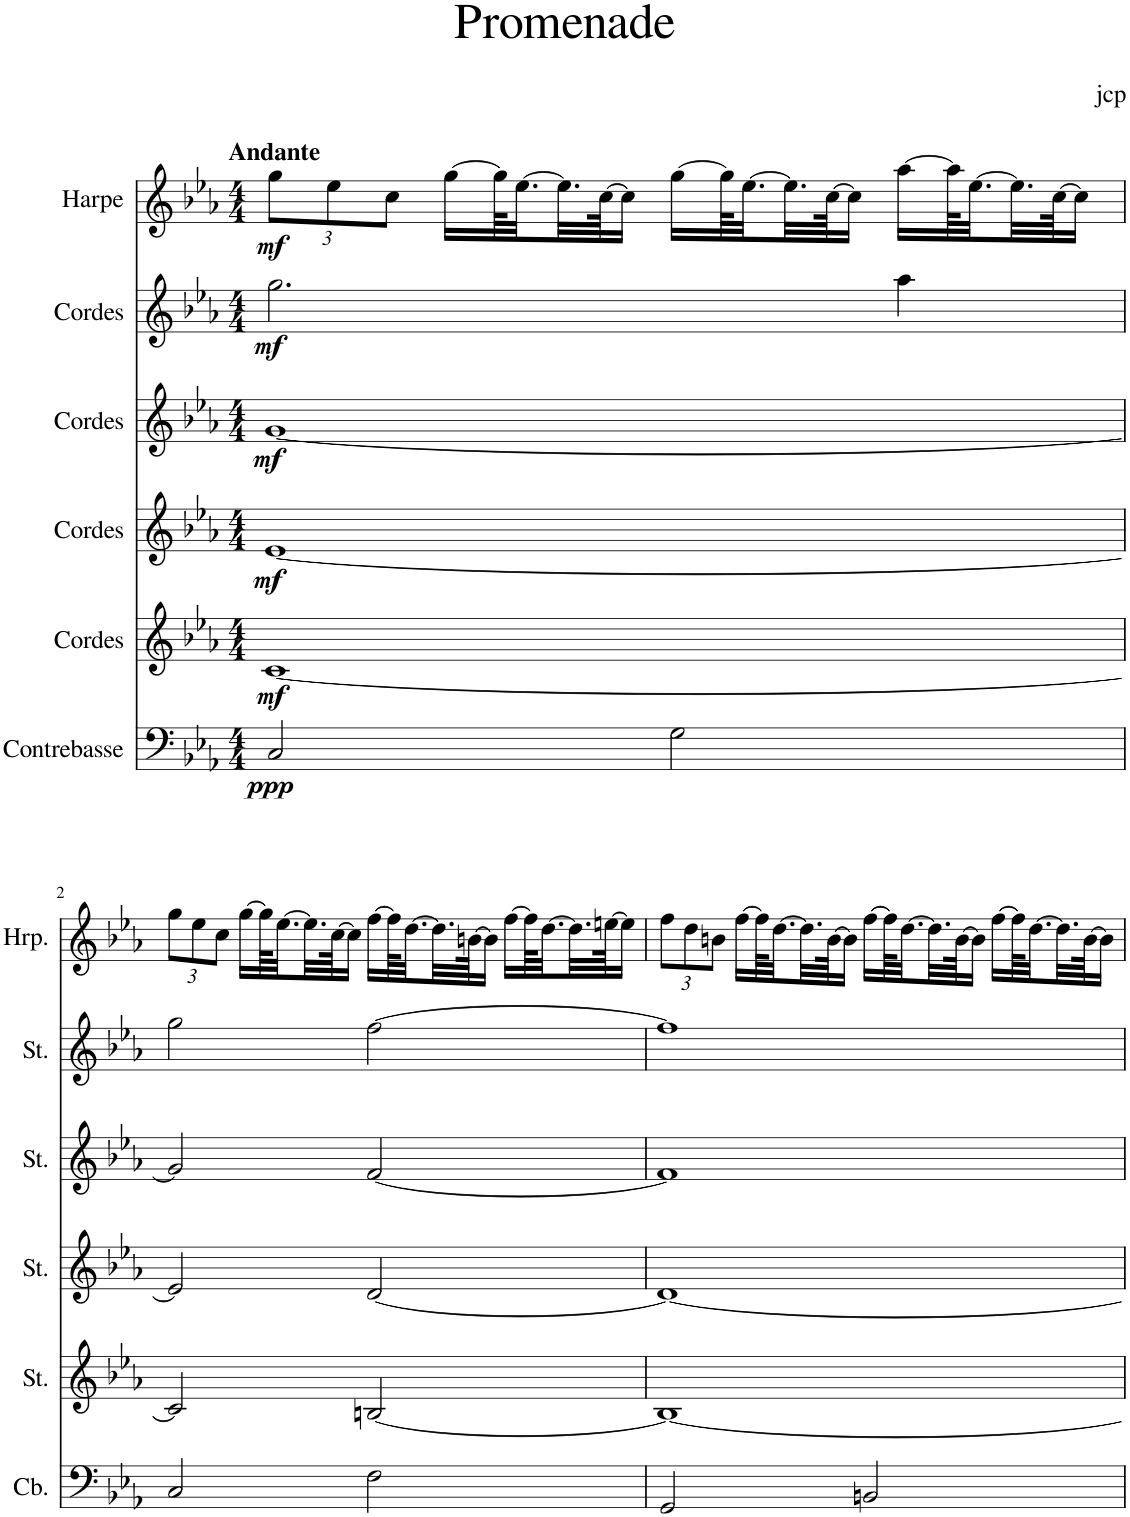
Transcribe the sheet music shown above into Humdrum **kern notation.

**kern	**dynam	**kern	**dynam	**kern	**dynam	**kern	**dynam	**kern	**dynam	**kern	**dynam
*part6	*part6	*part5	*part5	*part4	*part4	*part3	*part3	*part2	*part2	*part1	*part1
*staff6	*staff6	*staff5	*staff5	*staff4	*staff4	*staff3	*staff3	*staff2	*staff2	*staff1	*staff1
*I"Contrebasse	*	*I"Cordes	*	*I"Cordes	*	*I"Cordes	*	*I"Cordes	*	*I"Harpe	*
*I'Cb.	*	*	*	*	*	*	*	*	*	*I'Hrp.	*
*clefF4	*	*clefG2	*	*clefG2	*	*clefG2	*	*clefG2	*	*clefG2	*
*Trd7c12	*	*	*	*	*	*	*	*	*	*	*
*k[b-e-a-]	*	*k[b-e-a-]	*	*k[b-e-a-]	*	*k[b-e-a-]	*	*k[b-e-a-]	*	*k[b-e-a-]	*
*M4/4	*	*M4/4	*	*M4/4	*	*M4/4	*	*M4/4	*	*M4/4	*
*	*	*	*	*	*	*	*	*	*	*Xbrackettup	*
=1	=1	=1	=1	=1	=1	=1	=1	=1	=1	=1	=1
!	!	!	!	!	!	!	!	!	!	!LO:TX:a:B:t=Andante	!
!	!LO:DY:b	!	!LO:DY:b	!	!LO:DY:b	!	!LO:DY:b	!	!LO:DY:b	!	!LO:DY:b
2C/	ppp	[1c	mf	[1e-	mf	[1g	mf	2.gg\	mf	12gg\L	mf
.	.	.	.	.	.	.	.	.	.	12ee-\	.
.	.	.	.	.	.	.	.	.	.	12cc\J	.
.	.	.	.	.	.	.	.	.	.	[16gg\LL	.
.	.	.	.	.	.	.	.	.	.	64gg\KL]	.
.	.	.	.	.	.	.	.	.	.	[32.ee-\	.
.	.	.	.	.	.	.	.	.	.	32.ee-\]	.
.	.	.	.	.	.	.	.	.	.	[64cc\JK	.
.	.	.	.	.	.	.	.	.	.	16cc\JJ]	.
2G\	.	.	.	.	.	.	.	.	.	[16gg\LL	.
.	.	.	.	.	.	.	.	.	.	64gg\KL]	.
.	.	.	.	.	.	.	.	.	.	[32.ee-\	.
.	.	.	.	.	.	.	.	.	.	32.ee-\]	.
.	.	.	.	.	.	.	.	.	.	[64cc\JK	.
.	.	.	.	.	.	.	.	.	.	16cc\JJ]	.
.	.	.	.	.	.	.	.	4aa-\	.	[16aa-\LL	.
.	.	.	.	.	.	.	.	.	.	64aa-\KL]	.
.	.	.	.	.	.	.	.	.	.	[32.ee-\	.
.	.	.	.	.	.	.	.	.	.	32.ee-\]	.
.	.	.	.	.	.	.	.	.	.	[64cc\JK	.
.	.	.	.	.	.	.	.	.	.	16cc\JJ]	.
!!LO:LB:g=z
=2	=2	=2	=2	=2	=2	=2	=2	=2	=2	=2	=2
2C/	.	2c/]	.	2e-/]	.	2g/]	.	2gg\	.	12gg\L	.
.	.	.	.	.	.	.	.	.	.	12ee-\	.
.	.	.	.	.	.	.	.	.	.	12cc\J	.
.	.	.	.	.	.	.	.	.	.	[16gg\LL	.
.	.	.	.	.	.	.	.	.	.	64gg\KL]	.
.	.	.	.	.	.	.	.	.	.	[32.ee-\	.
.	.	.	.	.	.	.	.	.	.	32.ee-\]	.
.	.	.	.	.	.	.	.	.	.	[64cc\JK	.
.	.	.	.	.	.	.	.	.	.	16cc\JJ]	.
2F\	.	[2Bn/	.	[2d/	.	[2f/	.	[2ff\	.	[16ff\LL	.
.	.	.	.	.	.	.	.	.	.	64ff\KL]	.
.	.	.	.	.	.	.	.	.	.	[32.dd\	.
.	.	.	.	.	.	.	.	.	.	32.dd\]	.
.	.	.	.	.	.	.	.	.	.	[64bn\JK	.
.	.	.	.	.	.	.	.	.	.	16b\JJ]	.
.	.	.	.	.	.	.	.	.	.	[16ff\LL	.
.	.	.	.	.	.	.	.	.	.	64ff\KL]	.
.	.	.	.	.	.	.	.	.	.	[32.dd\	.
.	.	.	.	.	.	.	.	.	.	32.dd\]	.
.	.	.	.	.	.	.	.	.	.	[64een\JK	.
.	.	.	.	.	.	.	.	.	.	16ee\JJ]	.
=3	=3	=3	=3	=3	=3	=3	=3	=3	=3	=3	=3
2GG/	.	1B_	.	1d_	.	1f]	.	1ff]	.	12ff\L	.
.	.	.	.	.	.	.	.	.	.	12dd\	.
.	.	.	.	.	.	.	.	.	.	12bn\J	.
.	.	.	.	.	.	.	.	.	.	[16ff\LL	.
.	.	.	.	.	.	.	.	.	.	64ff\KL]	.
.	.	.	.	.	.	.	.	.	.	[32.dd\	.
.	.	.	.	.	.	.	.	.	.	32.dd\]	.
.	.	.	.	.	.	.	.	.	.	[64b\JK	.
.	.	.	.	.	.	.	.	.	.	16b\JJ]	.
2BBn/	.	.	.	.	.	.	.	.	.	[16ff\LL	.
.	.	.	.	.	.	.	.	.	.	64ff\KL]	.
.	.	.	.	.	.	.	.	.	.	[32.dd\	.
.	.	.	.	.	.	.	.	.	.	32.dd\]	.
.	.	.	.	.	.	.	.	.	.	[64b\JK	.
.	.	.	.	.	.	.	.	.	.	16b\JJ]	.
.	.	.	.	.	.	.	.	.	.	[16ff\LL	.
.	.	.	.	.	.	.	.	.	.	64ff\KL]	.
.	.	.	.	.	.	.	.	.	.	[32.dd\	.
.	.	.	.	.	.	.	.	.	.	32.dd\]	.
.	.	.	.	.	.	.	.	.	.	[64b\JK	.
.	.	.	.	.	.	.	.	.	.	16b\JJ]	.
=	=	=	=	=	=	=	=	=	=	=	=
*-	*-	*-	*-	*-	*-	*-	*-	*-	*-	*-	*-
